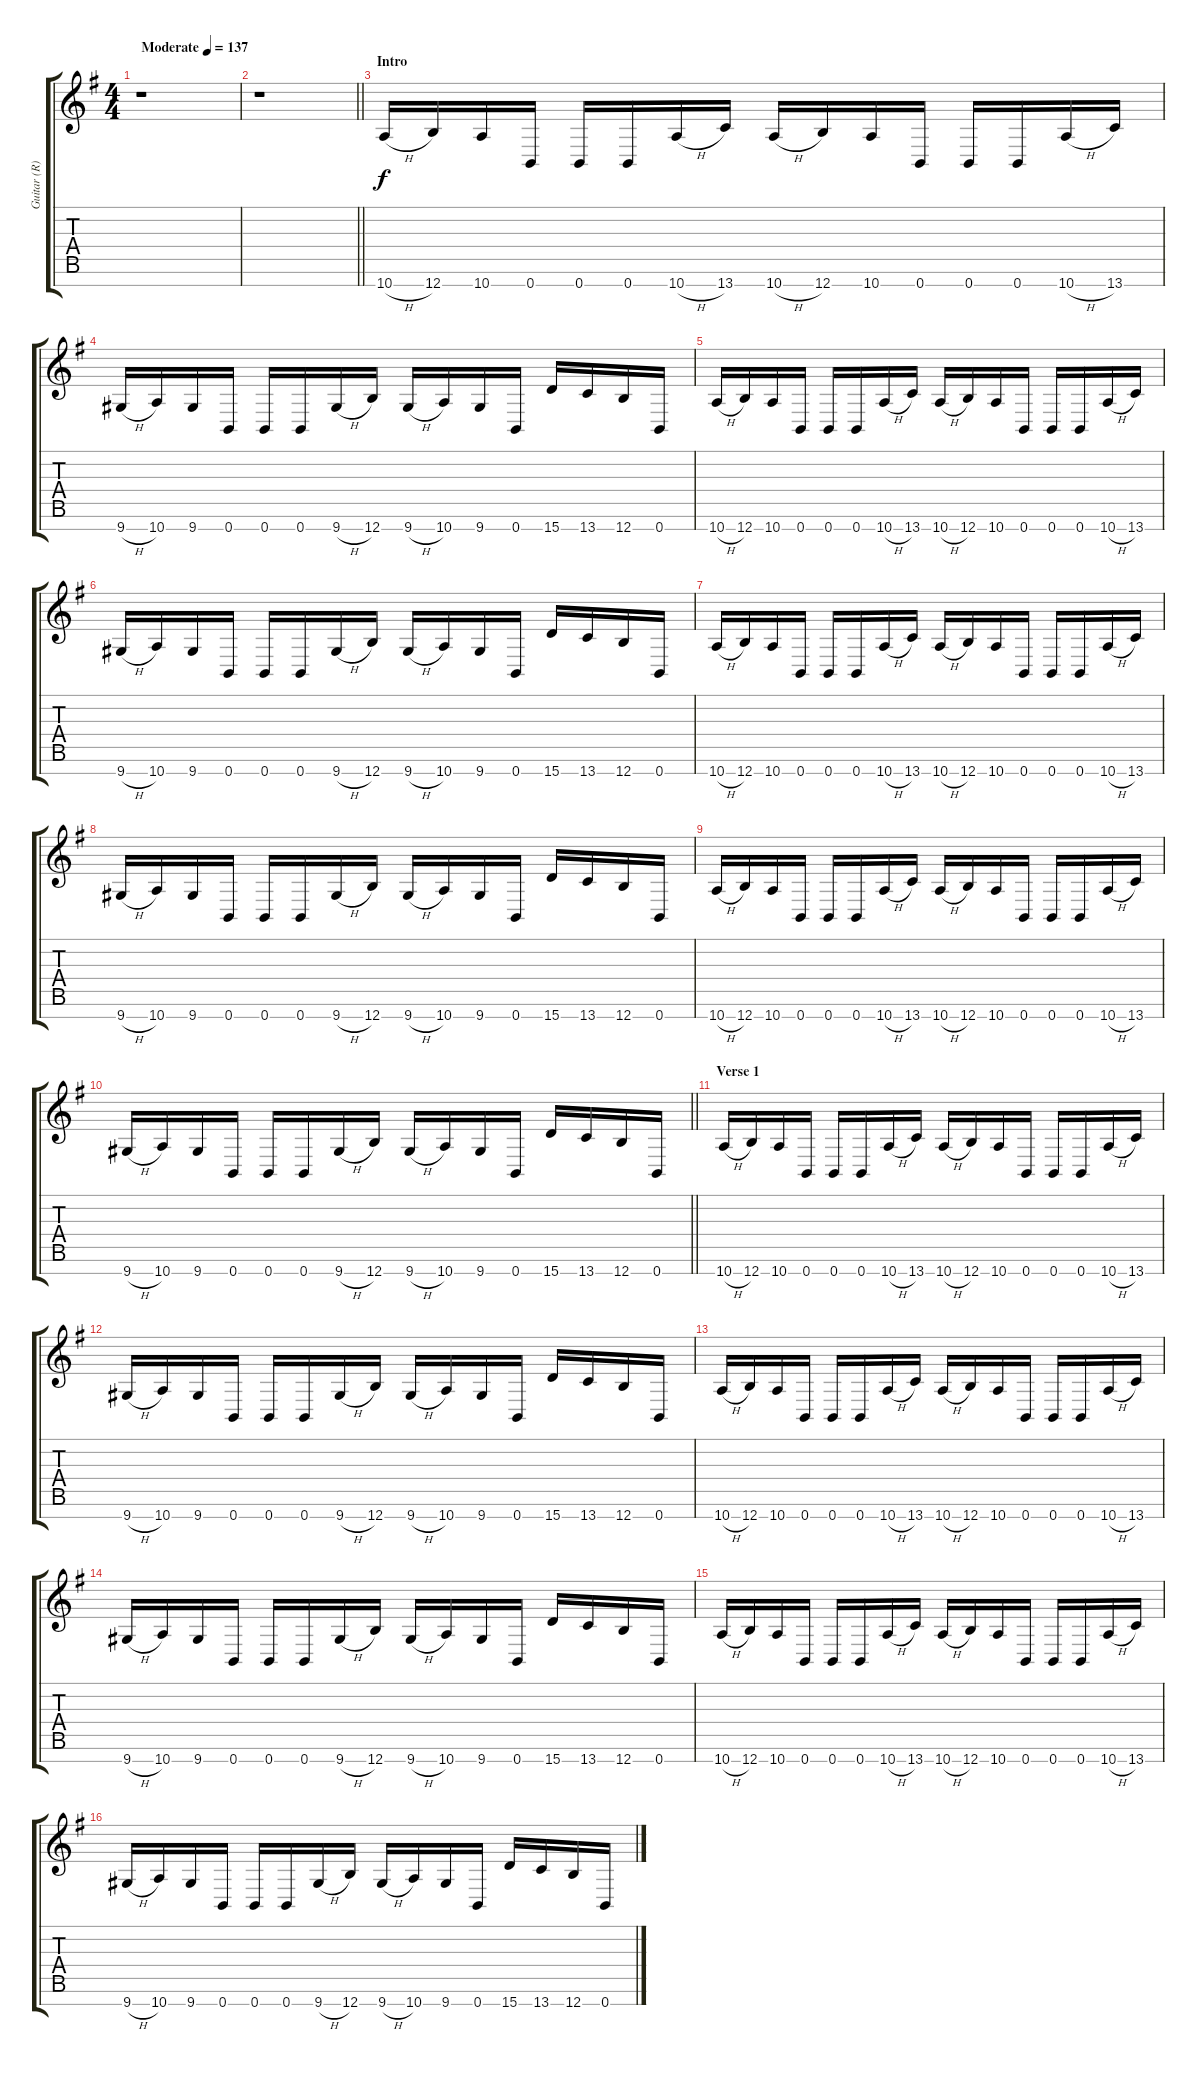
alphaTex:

\track ("Guitar (R)" "Guitar (R)") {instrument distortionguitar}
\staff {score tabs}
\tuning (E4 B3 G3 D3 A2 E2 B1) {hide}
\ts (4 4)
\tempo (137 "Moderate")
\clef g2
\ks eminor
r.1{dy f instrument distortionguitar} |
\barLineRight lightlight
r.1 |
\section ("" "Intro")
10.7{h}.16 12.7.16 10.7.16 0.7.16 0.7.16 0.7.16 10.7{h}.16 13.7.16 10.7{h}.16 12.7.16 10.7.16 0.7.16 0.7.16 0.7.16 10.7{h}.16 13.7.16 |
9.7{h}.16 10.7.16 9.7.16 0.7.16 0.7.16 0.7.16 9.7{h}.16 12.7.16 9.7{h}.16 10.7.16 9.7.16 0.7.16 15.7.16 13.7.16 12.7.16 0.7.16 |
10.7{h}.16 12.7.16 10.7.16 0.7.16 0.7.16 0.7.16 10.7{h}.16 13.7.16 10.7{h}.16 12.7.16 10.7.16 0.7.16 0.7.16 0.7.16 10.7{h}.16 13.7.16 |
9.7{h}.16 10.7.16 9.7.16 0.7.16 0.7.16 0.7.16 9.7{h}.16 12.7.16 9.7{h}.16 10.7.16 9.7.16 0.7.16 15.7.16 13.7.16 12.7.16 0.7.16 |
10.7{h}.16 12.7.16 10.7.16 0.7.16 0.7.16 0.7.16 10.7{h}.16 13.7.16 10.7{h}.16 12.7.16 10.7.16 0.7.16 0.7.16 0.7.16 10.7{h}.16 13.7.16 |
9.7{h}.16 10.7.16 9.7.16 0.7.16 0.7.16 0.7.16 9.7{h}.16 12.7.16 9.7{h}.16 10.7.16 9.7.16 0.7.16 15.7.16 13.7.16 12.7.16 0.7.16 |
10.7{h}.16 12.7.16 10.7.16 0.7.16 0.7.16 0.7.16 10.7{h}.16 13.7.16 10.7{h}.16 12.7.16 10.7.16 0.7.16 0.7.16 0.7.16 10.7{h}.16 13.7.16 |
\barLineRight lightlight
9.7{h}.16 10.7.16 9.7.16 0.7.16 0.7.16 0.7.16 9.7{h}.16 12.7.16 9.7{h}.16 10.7.16 9.7.16 0.7.16 15.7.16 13.7.16 12.7.16 0.7.16 |
\section ("" "Verse 1")
10.7{h}.16 12.7.16 10.7.16 0.7.16 0.7.16 0.7.16 10.7{h}.16 13.7.16 10.7{h}.16 12.7.16 10.7.16 0.7.16 0.7.16 0.7.16 10.7{h}.16 13.7.16 |
9.7{h}.16 10.7.16 9.7.16 0.7.16 0.7.16 0.7.16 9.7{h}.16 12.7.16 9.7{h}.16 10.7.16 9.7.16 0.7.16 15.7.16 13.7.16 12.7.16 0.7.16 |
10.7{h}.16 12.7.16 10.7.16 0.7.16 0.7.16 0.7.16 10.7{h}.16 13.7.16 10.7{h}.16 12.7.16 10.7.16 0.7.16 0.7.16 0.7.16 10.7{h}.16 13.7.16 |
9.7{h}.16 10.7.16 9.7.16 0.7.16 0.7.16 0.7.16 9.7{h}.16 12.7.16 9.7{h}.16 10.7.16 9.7.16 0.7.16 15.7.16 13.7.16 12.7.16 0.7.16 |
10.7{h}.16 12.7.16 10.7.16 0.7.16 0.7.16 0.7.16 10.7{h}.16 13.7.16 10.7{h}.16 12.7.16 10.7.16 0.7.16 0.7.16 0.7.16 10.7{h}.16 13.7.16 |
9.7{h}.16 10.7.16 9.7.16 0.7.16 0.7.16 0.7.16 9.7{h}.16 12.7.16 9.7{h}.16 10.7.16 9.7.16 0.7.16 15.7.16 13.7.16 12.7.16 0.7.16
